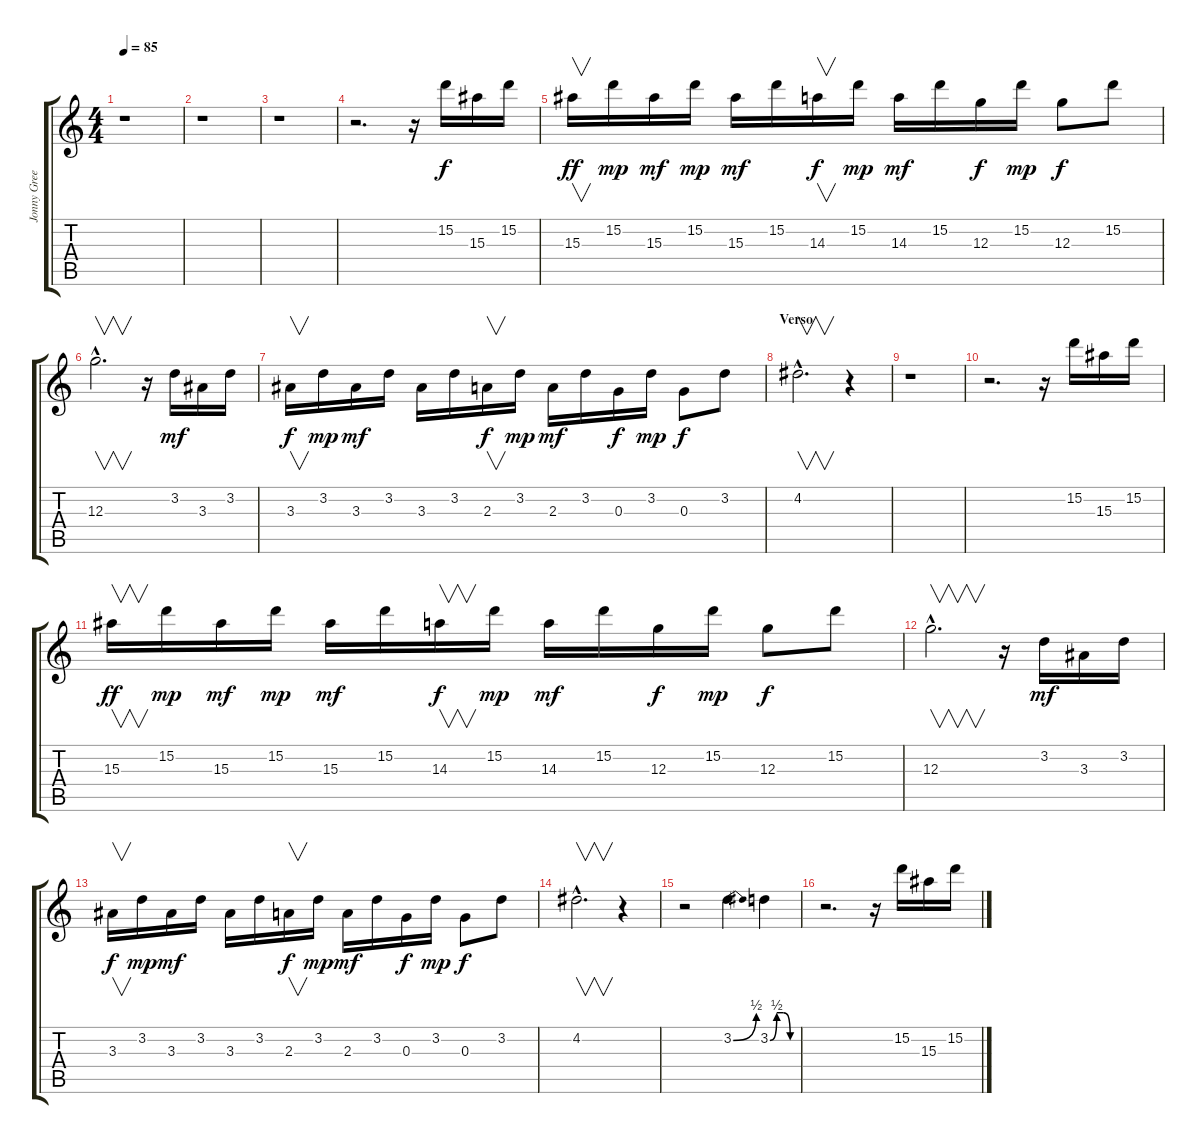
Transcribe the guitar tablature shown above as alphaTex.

\track ("Jonny Greenwood" "Jonny Gree") {instrument electricguitarjazz}
\staff {score tabs}
\tuning (E4 B3 G3 D3 A2 E2) {hide}
\ts (4 4)
\tempo 85
\clef g2
\ks c
r.1{dy f instrument electricguitarjazz} |
r.1 |
r.1 |
r.2{d instrument electricguitarjazz} r.16 15.2.16 15.3.16 15.2.16 |
15.3.16{v dy ff} 15.2.16{dy mp} 15.3.16{dy mf} 15.2.16{dy mp} 15.3.16{dy mf} 15.2.16 14.3.16{v dy f} 15.2.16{dy mp} 14.3.16{dy mf} 15.2.16 12.3.16{dy f} 15.2.16{dy mp} 12.3.8{dy f} 15.2.8 |
12.3{hac}.2{v d} r.16 3.2.16{dy mf} 3.3.16 3.2.16 |
3.3.16{v dy f} 3.2.16{dy mp} 3.3.16{dy mf} 3.2.16 3.3.16 3.2.16 2.3.16{v dy f} 3.2.16{dy mp} 2.3.16{dy mf} 3.2.16 0.3.16{dy f} 3.2.16{dy mp} 0.3.8{dy f} 3.2.8 |
\section ("" "Verso")
4.2{hac}.2{v d} r.4 |
r.1 |
r.2{d} r.16 15.2.16 15.3.16 15.2.16 |
15.3.16{v dy ff} 15.2.16{dy mp} 15.3.16{dy mf} 15.2.16{dy mp} 15.3.16{dy mf} 15.2.16 14.3.16{v dy f} 15.2.16{dy mp} 14.3.16{dy mf} 15.2.16 12.3.16{dy f} 15.2.16{dy mp} 12.3.8{dy f} 15.2.8 |
12.3{hac}.2{v d} r.16 3.2.16{dy mf} 3.3.16 3.2.16 |
3.3.16{v dy f} 3.2.16{dy mp} 3.3.16{dy mf} 3.2.16 3.3.16 3.2.16 2.3.16{v dy f} 3.2.16{dy mp} 2.3.16{dy mf} 3.2.16 0.3.16{dy f} 3.2.16{dy mp} 0.3.8{dy f} 3.2.8 |
4.2{hac}.2{v d} r.4 |
r.2 3.2{be (bend 0 0 60 2)}.4 3.2{be (custom 0 0 15 2 30 2 45 0 60 0)}.4 |
r.2{d} r.16 15.2.16 15.3.16 15.2.16
